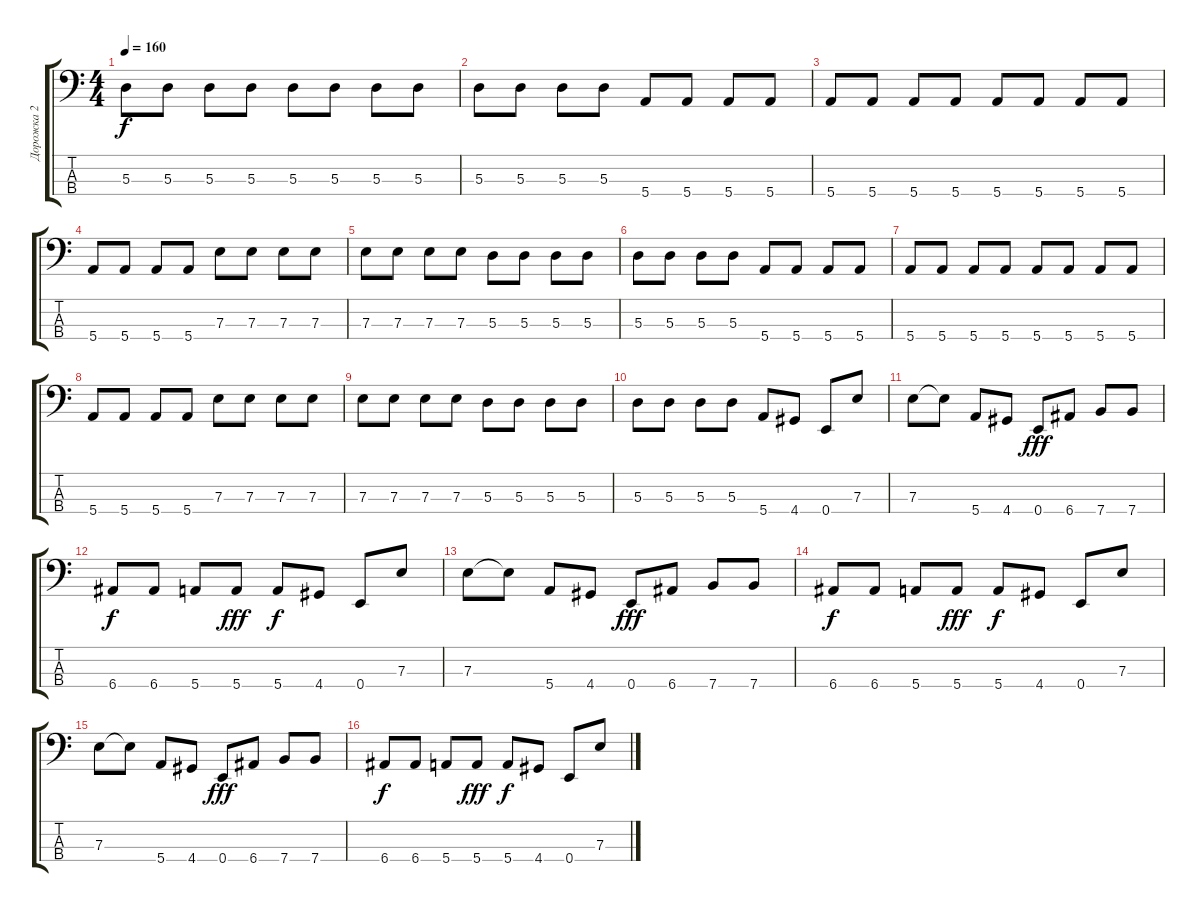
\track ("Дорожка 2" "Дорожка 2") {instrument electricbasspick}
\staff {score tabs}
\tuning (G2 D2 A1 E1) {hide}
\ts (4 4)
\tempo 160
\clef f4
\ks c
5.3.8{dy f} 5.3.8 5.3.8 5.3.8 5.3.8 5.3.8 5.3.8 5.3.8 |
5.3.8 5.3.8 5.3.8 5.3.8 5.4.8 5.4.8 5.4.8 5.4.8 |
5.4.8 5.4.8 5.4.8 5.4.8 5.4.8 5.4.8 5.4.8 5.4.8 |
5.4.8 5.4.8 5.4.8 5.4.8 7.3.8 7.3.8 7.3.8 7.3.8 |
7.3.8 7.3.8 7.3.8 7.3.8 5.3.8 5.3.8 5.3.8 5.3.8 |
5.3.8 5.3.8 5.3.8 5.3.8 5.4.8 5.4.8 5.4.8 5.4.8 |
5.4.8 5.4.8 5.4.8 5.4.8 5.4.8 5.4.8 5.4.8 5.4.8 |
5.4.8 5.4.8 5.4.8 5.4.8 7.3.8 7.3.8 7.3.8 7.3.8 |
7.3.8 7.3.8 7.3.8 7.3.8 5.3.8 5.3.8 5.3.8 5.3.8 |
5.3.8 5.3.8 5.3.8 5.3.8 5.4.8 4.4.8 0.4.8 7.3.8 |
7.3.8 7.3{t}.8 5.4.8 4.4.8 0.4.8{dy fff} 6.4.8 7.4.8 7.4.8 |
6.4.8{dy f} 6.4.8 5.4.8 5.4.8{dy fff} 5.4.8{dy f} 4.4.8 0.4.8 7.3.8 |
7.3.8 7.3{t}.8 5.4.8 4.4.8 0.4.8{dy fff} 6.4.8 7.4.8 7.4.8 |
6.4.8{dy f} 6.4.8 5.4.8 5.4.8{dy fff} 5.4.8{dy f} 4.4.8 0.4.8 7.3.8 |
7.3.8 7.3{t}.8 5.4.8 4.4.8 0.4.8{dy fff} 6.4.8 7.4.8 7.4.8 |
6.4.8{dy f} 6.4.8 5.4.8 5.4.8{dy fff} 5.4.8{dy f} 4.4.8 0.4.8 7.3.8
